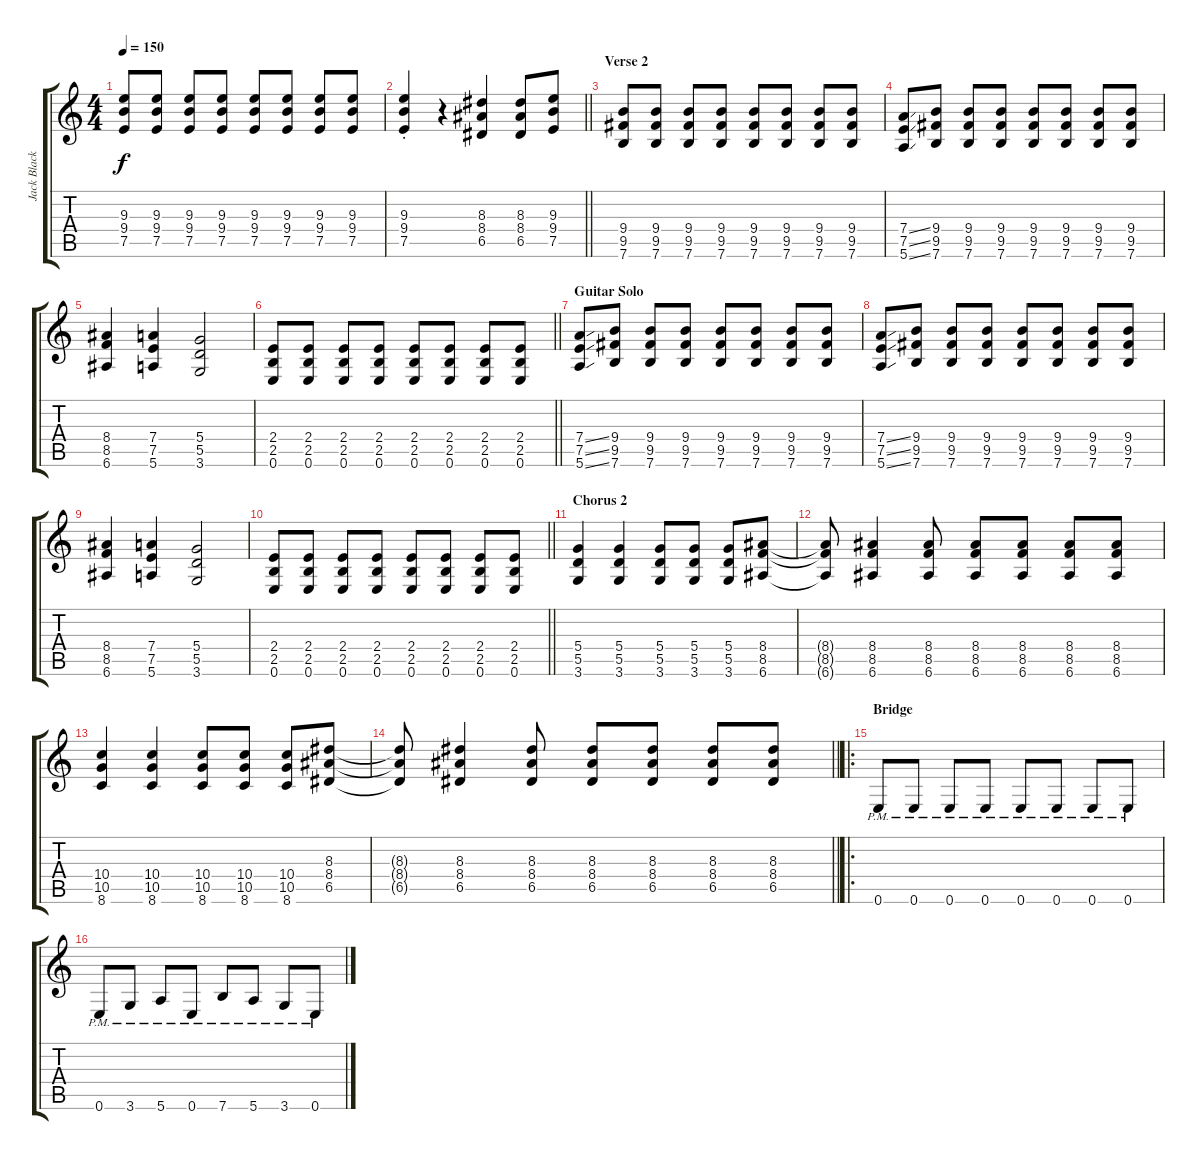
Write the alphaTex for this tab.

\track ("Jack Black (Rythm)" "Jack Black") {instrument overdrivenguitar}
\staff {score tabs}
\tuning (E4 B3 G3 D3 A2 E2) {hide}
\ts (4 4)
\tempo 150
\clef g2
\ks c
(9.3{t} 9.4{t} 7.5{t}).8{dy f} (9.3 9.4 7.5).8 (9.3 9.4 7.5).8 (9.3 9.4 7.5).8 (9.3 9.4 7.5).8 (9.3 9.4 7.5).8 (9.3 9.4 7.5).8 (9.3 9.4 7.5).8 |
\barLineRight lightlight
(9.3{st} 9.4{st} 7.5{st}).4 r.4 (8.3 8.4 6.5).4 (8.3 8.4 6.5).8 (9.3 9.4 7.5).8 |
\section ("" "Verse 2")
(9.4 9.5 7.6).8 (9.4 9.5 7.6).8 (9.4 9.5 7.6).8 (9.4 9.5 7.6).8 (9.4 9.5 7.6).8 (9.4 9.5 7.6).8 (9.4 9.5 7.6).8 (9.4 9.5 7.6).8 |
(7.4{ss} 7.5{ss} 5.6{ss}).8 (9.4 9.5 7.6).8 (9.4 9.5 7.6).8 (9.4 9.5 7.6).8 (9.4 9.5 7.6).8 (9.4 9.5 7.6).8 (9.4 9.5 7.6).8 (9.4 9.5 7.6).8 |
(8.4 8.5 6.6).4 (7.4 7.5 5.6).4 (5.4 5.5 3.6).2 |
\barLineRight lightlight
(2.4 2.5 0.6).8 (2.4 2.5 0.6).8 (2.4 2.5 0.6).8 (2.4 2.5 0.6).8 (2.4 2.5 0.6).8 (2.4 2.5 0.6).8 (2.4 2.5 0.6).8 (2.4 2.5 0.6).8 |
\section ("" "Guitar Solo")
(7.4{ss} 7.5{ss} 5.6{ss}).8{volume 12} (9.4 9.5 7.6).8 (9.4 9.5 7.6).8 (9.4 9.5 7.6).8 (9.4 9.5 7.6).8 (9.4 9.5 7.6).8 (9.4 9.5 7.6).8 (9.4 9.5 7.6).8 |
(7.4{ss} 7.5{ss} 5.6{ss}).8 (9.4 9.5 7.6).8 (9.4 9.5 7.6).8 (9.4 9.5 7.6).8 (9.4 9.5 7.6).8 (9.4 9.5 7.6).8 (9.4 9.5 7.6).8 (9.4 9.5 7.6).8 |
(8.4 8.5 6.6).4 (7.4 7.5 5.6).4 (5.4 5.5 3.6).2 |
\barLineRight lightlight
(2.4 2.5 0.6).8 (2.4 2.5 0.6).8 (2.4 2.5 0.6).8 (2.4 2.5 0.6).8 (2.4 2.5 0.6).8 (2.4 2.5 0.6).8 (2.4 2.5 0.6).8 (2.4 2.5 0.6).8 |
\section ("" "Chorus 2")
(5.4 5.5 3.6).4 (5.4 5.5 3.6).4 (5.4 5.5 3.6).8 (5.4 5.5 3.6).8 (5.4 5.5 3.6).8 (8.4 8.5 6.6).8 |
(8.4{t} 8.5{t} 6.6{t}).8 (8.4 8.5 6.6).4 (8.4 8.5 6.6).8 (8.4 8.5 6.6).8 (8.4 8.5 6.6).8 (8.4 8.5 6.6).8 (8.4 8.5 6.6).8 |
(10.4 10.5 8.6).4 (10.4 10.5 8.6).4 (10.4 10.5 8.6).8 (10.4 10.5 8.6).8 (10.4 10.5 8.6).8 (8.3 8.4 6.5).8 |
\barLineRight lightlight
(8.3{t} 8.4{t} 6.5{t}).8 (8.3 8.4 6.5).4 (8.3 8.4 6.5).8 (8.3 8.4 6.5).8 (8.3 8.4 6.5).8 (8.3 8.4 6.5).8 (8.3 8.4 6.5).8 |
\ro
\section ("" "Bridge")
0.6{pm}.8 0.6{pm}.8 0.6{pm}.8 0.6{pm}.8 0.6{pm}.8 0.6{pm}.8 0.6{pm}.8 0.6{pm}.8 |
0.6{pm}.8 3.6{pm}.8 5.6{pm}.8 0.6{pm}.8 7.6{pm}.8 5.6{pm}.8 3.6{pm}.8 0.6{pm}.8
